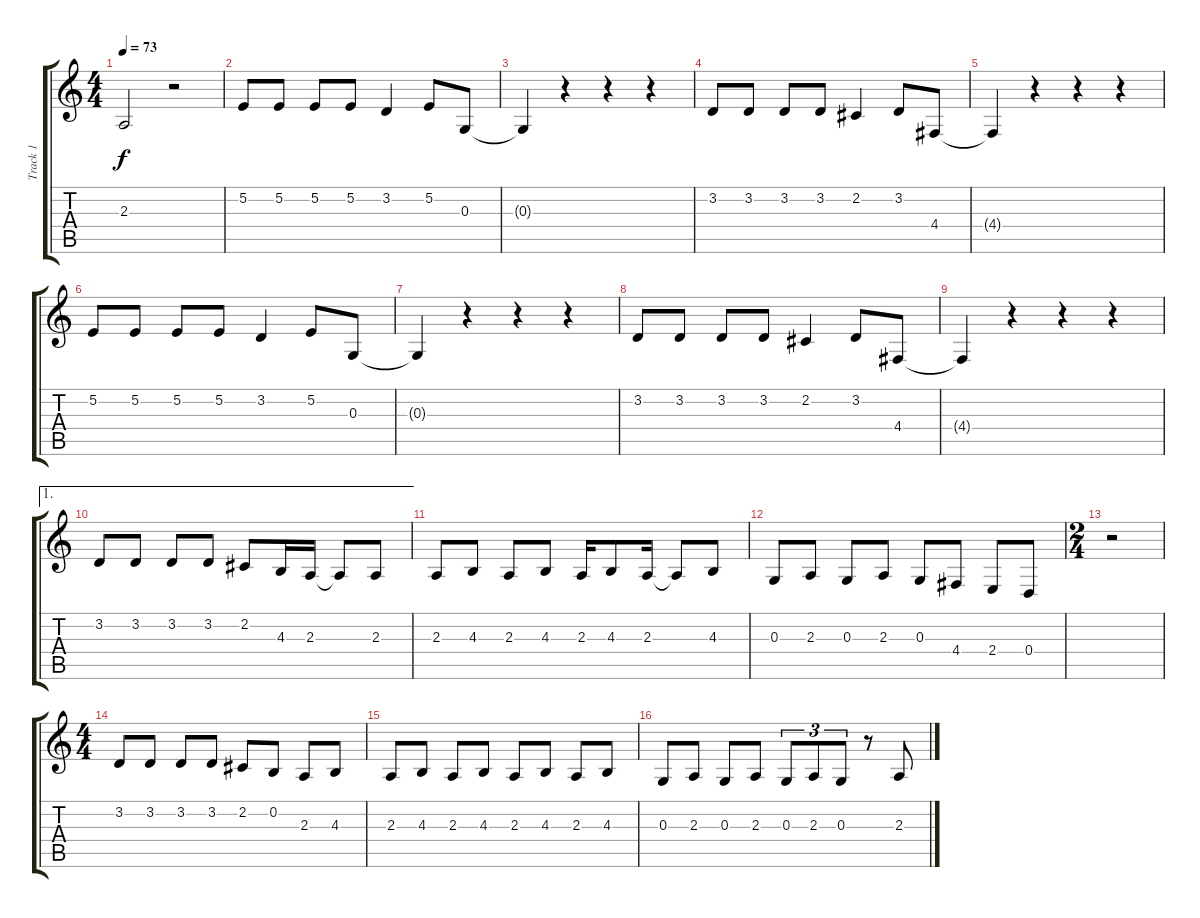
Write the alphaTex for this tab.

\track ("Track 1" "Track 1") {instrument tenorsax}
\staff {score tabs}
\tuning (E4 B3 G3 D3 A2 E2) {hide}
\ts (4 4)
\tempo 73
\clef g2
\ks c
2.3.2{dy f} r.2 |
5.2.8 5.2.8 5.2.8 5.2.8 3.2.4 5.2.8 0.3.8 |
0.3{t}.4 r.4 r.4 r.4 |
3.2.8 3.2.8 3.2.8 3.2.8 2.2.4 3.2.8 4.4.8 |
4.4{t}.4 r.4 r.4 r.4 |
5.2.8 5.2.8 5.2.8 5.2.8 3.2.4 5.2.8 0.3.8 |
0.3{t}.4 r.4 r.4 r.4 |
3.2.8 3.2.8 3.2.8 3.2.8 2.2.4 3.2.8 4.4.8 |
4.4{t}.4 r.4 r.4 r.4 |
\ae 1
3.2.8 3.2.8 3.2.8 3.2.8 2.2.8 4.3.16 2.3.16 2.3{t}.8 2.3.8 |
2.3.8 4.3.8 2.3.8 4.3.8 2.3.16 4.3.8 2.3.16 2.3{t}.8 4.3.8 |
0.3.8 2.3.8 0.3.8 2.3.8 0.3.8 4.4.8 2.4.8 0.4.8 |
\ts (2 4)
r.2 |
\ts (4 4)
3.2.8 3.2.8 3.2.8 3.2.8 2.2.8 0.2.8 2.3.8 4.3.8 |
2.3.8 4.3.8 2.3.8 4.3.8 2.3.8 4.3.8 2.3.8 4.3.8 |
0.3.8 2.3.8 0.3.8 2.3.8 0.3.8{tu (3 2)} 2.3.8{tu (3 2)} 0.3.8{tu (3 2)} r.8 2.3.8
